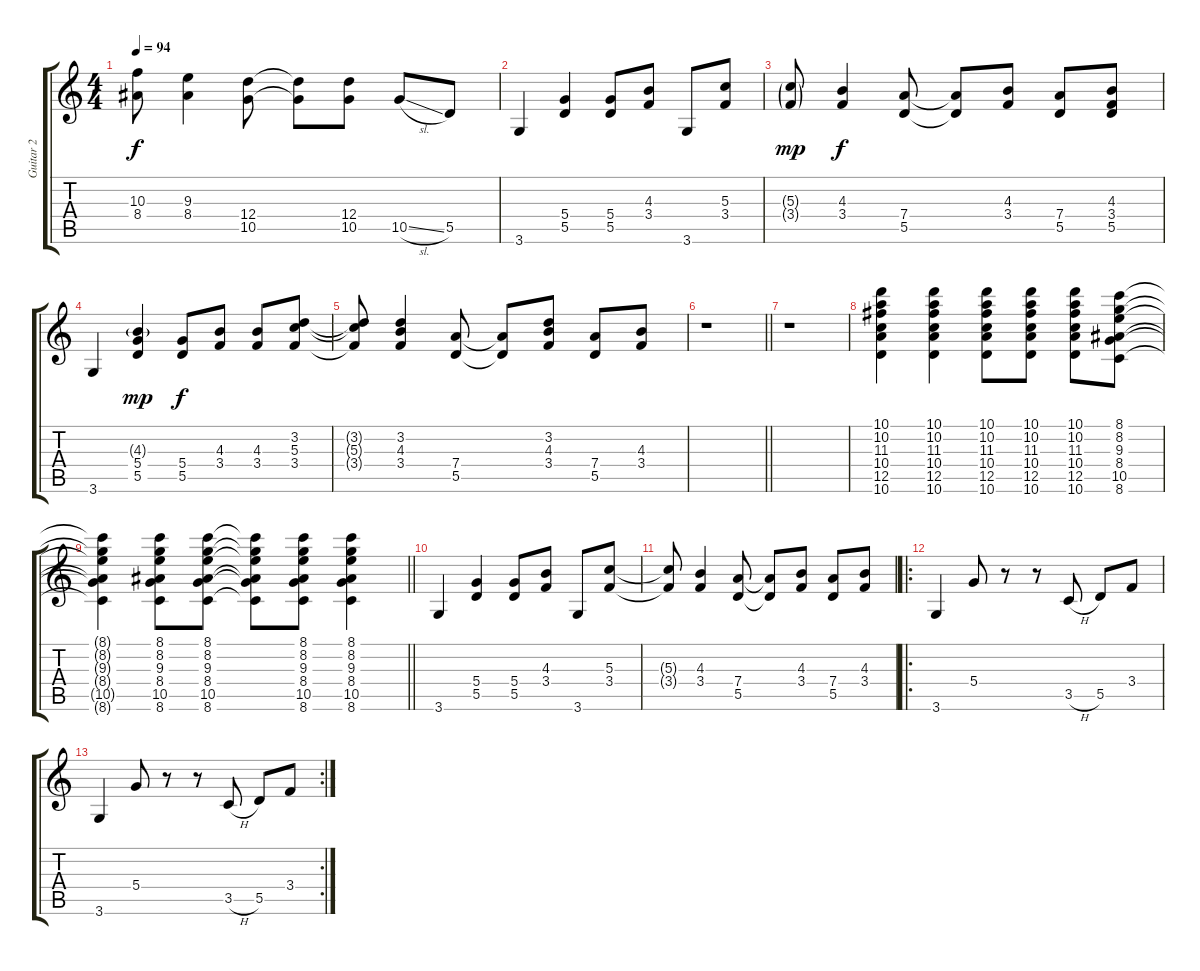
\track ("Guitar 2" "Guitar 2") {instrument electricguitarclean}
\staff {score tabs}
\tuning (E4 B3 G3 D3 A2 E2) {hide}
\ts (4 4)
\tempo 94
\clef g2
\ks c
(10.3{t} 8.4{t}).8{dy f} (9.3 8.4).4 (12.4 10.5).8 (12.4{t} 10.5{t}).8 (12.4 10.5).8 10.5{sl}.8 5.5.8 |
3.6.4 (5.4 5.5).4 (5.4 5.5).8 (4.3 3.4).8 3.6.8 (5.3 3.4).8 |
(5.3{g} 3.4{g}).8{dy mp} (4.3 3.4).4{dy f} (7.4 5.5).8 (7.4{t} 5.5{t}).8 (4.3 3.4).8 (7.4 5.5).8 (4.3 3.4 5.5).8 |
3.6.4 (4.3{g} 5.4 5.5).4{dy mp} (5.4 5.5).8{dy f} (4.3 3.4).8 (4.3 3.4).8 (3.2 5.3 3.4).8 |
(3.2{t} 5.3{t} 3.4{t}).8 (3.2 4.3 3.4).4 (7.4 5.5).8 (7.4{t} 5.5{t}).8 (3.2 4.3 3.4).8 (7.4 5.5).8 (4.3 3.4).8 |
\barLineRight lightlight
r.1 |
r.1 |
(10.1 10.2 11.3 10.4 12.5 10.6).4 (10.1 10.2 11.3 10.4 12.5 10.6).4 (10.1 10.2 11.3 10.4 12.5 10.6).8 (10.1 10.2 11.3 10.4 12.5 10.6).8 (10.1 10.2 11.3 10.4 12.5 10.6).8 (8.1 8.2 9.3 8.4 10.5 8.6).8 |
\barLineRight lightlight
(8.1{t} 8.2{t} 9.3{t} 8.4{t} 10.5{t} 8.6{t}).4 (8.1 8.2 9.3 8.4 10.5 8.6).8 (8.1 8.2 9.3 8.4 10.5 8.6).8 (8.1{t} 8.2{t} 9.3{t} 8.4{t} 10.5{t} 8.6{t}).8 (8.1 8.2 9.3 8.4 10.5 8.6).8 (8.1 8.2 9.3 8.4 10.5 8.6).4 |
3.6.4 (5.4 5.5).4 (5.4 5.5).8 (4.3 3.4).8 3.6.8 (5.3 3.4).8 |
(5.3{t} 3.4{t}).8 (4.3 3.4).4 (7.4 5.5).8 (7.4{t} 5.5{t}).8 (4.3 3.4).8 (7.4 5.5).8 (4.3 3.4).8 |
\ro
3.6.4 5.4.8 r.8 r.8 3.5{h}.8 5.5.8 3.4.8 |
\rc 2
3.6.4 5.4.8 r.8 r.8 3.5{h}.8 5.5.8 3.4.8
